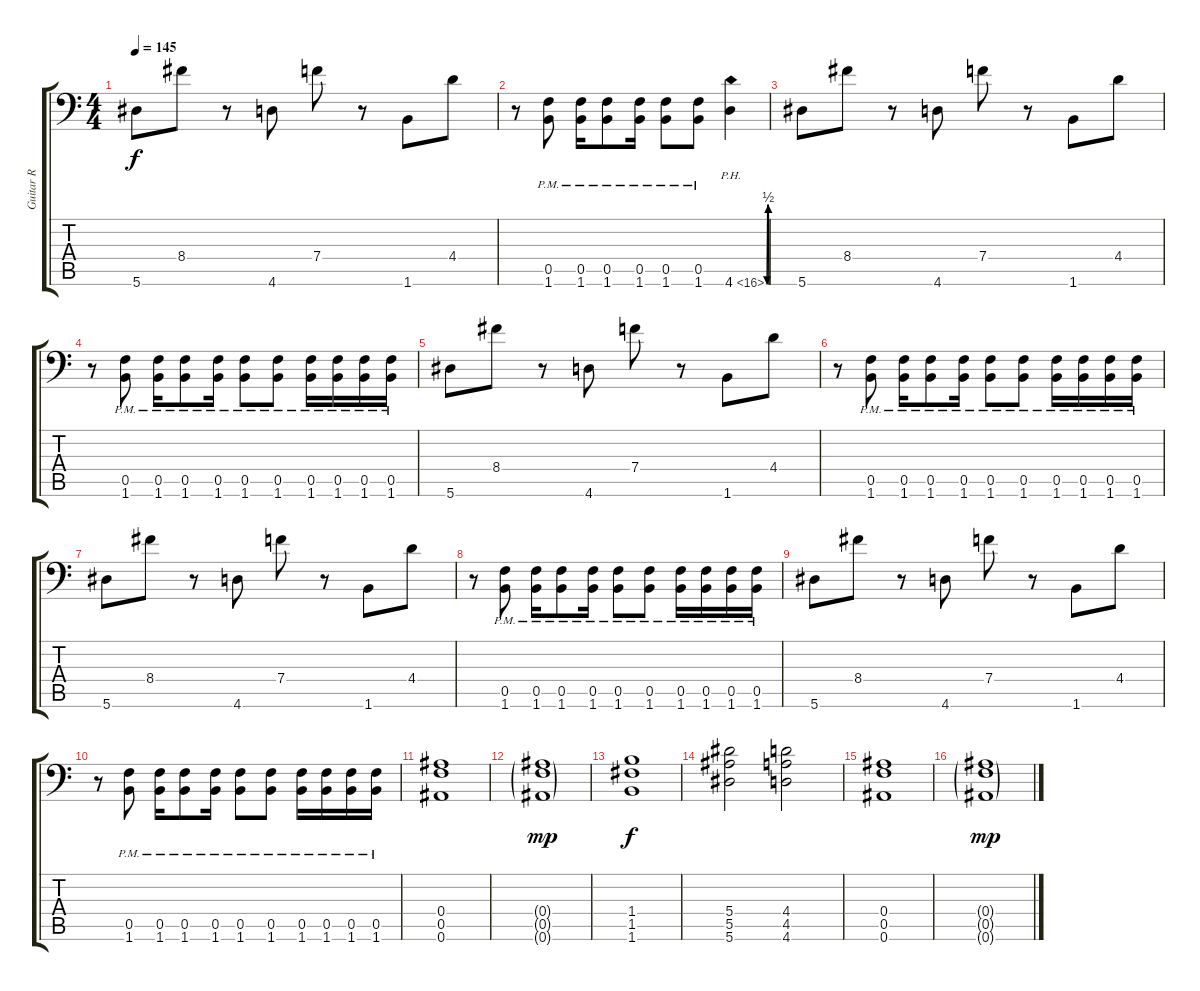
\track ("Guitar R" "Guitar R") {instrument distortionguitar}
\staff {score tabs}
\tuning (C4 G3 Eb3 Bb2 F2 Bb1) {hide}
\ts (4 4)
\tempo 145
\clef f4
\ks c
5.6.8{dy f} 8.4.8 r.8 4.6.8 7.4.8 r.8 1.6.8 4.4.8 |
r.8 (0.5{pm} 1.6{pm}).8 (0.5{pm} 1.6{pm}).16 (0.5{pm} 1.6{pm}).8 (0.5{pm} 1.6{pm}).16 (0.5{pm} 1.6{pm}).8 (0.5{pm} 1.6{pm}).8 4.6{be (custom 0 0 10 2 20 2 30 0 60 0) ph 12}.4 |
5.6.8 8.4.8 r.8 4.6.8 7.4.8 r.8 1.6.8 4.4.8 |
r.8 (0.5{pm} 1.6{pm}).8 (0.5{pm} 1.6{pm}).16 (0.5{pm} 1.6{pm}).8 (0.5{pm} 1.6{pm}).16 (0.5{pm} 1.6{pm}).8 (0.5{pm} 1.6{pm}).8 (0.5{pm} 1.6{pm}).16 (0.5{pm} 1.6{pm}).16 (0.5{pm} 1.6{pm}).16 (0.5{pm} 1.6{pm}).16 |
5.6.8 8.4.8 r.8 4.6.8 7.4.8 r.8 1.6.8 4.4.8 |
r.8 (0.5{pm} 1.6{pm}).8 (0.5{pm} 1.6{pm}).16 (0.5{pm} 1.6{pm}).8 (0.5{pm} 1.6{pm}).16 (0.5{pm} 1.6{pm}).8 (0.5{pm} 1.6{pm}).8 (0.5{pm} 1.6{pm}).16 (0.5{pm} 1.6{pm}).16 (0.5{pm} 1.6{pm}).16 (0.5{pm} 1.6{pm}).16 |
5.6.8 8.4.8 r.8 4.6.8 7.4.8 r.8 1.6.8 4.4.8 |
r.8 (0.5{pm} 1.6{pm}).8 (0.5{pm} 1.6{pm}).16 (0.5{pm} 1.6{pm}).8 (0.5{pm} 1.6{pm}).16 (0.5{pm} 1.6{pm}).8 (0.5{pm} 1.6{pm}).8 (0.5{pm} 1.6{pm}).16 (0.5{pm} 1.6{pm}).16 (0.5{pm} 1.6{pm}).16 (0.5{pm} 1.6{pm}).16 |
5.6.8 8.4.8 r.8 4.6.8 7.4.8 r.8 1.6.8 4.4.8 |
r.8 (0.5{pm} 1.6{pm}).8 (0.5{pm} 1.6{pm}).16 (0.5{pm} 1.6{pm}).8 (0.5{pm} 1.6{pm}).16 (0.5{pm} 1.6{pm}).8 (0.5{pm} 1.6{pm}).8 (0.5{pm} 1.6{pm}).16 (0.5{pm} 1.6{pm}).16 (0.5{pm} 1.6{pm}).16 (0.5{pm} 1.6{pm}).16 |
(0.4 0.5 0.6).1 |
(0.4{g} 0.5{g} 0.6{g}).1{dy mp} |
(1.4 1.5 1.6).1{dy f} |
(5.4 5.5 5.6).2 (4.4 4.5 4.6).2 |
(0.4 0.5 0.6).1 |
(0.4{g} 0.5{g} 0.6{g}).1{dy mp}
